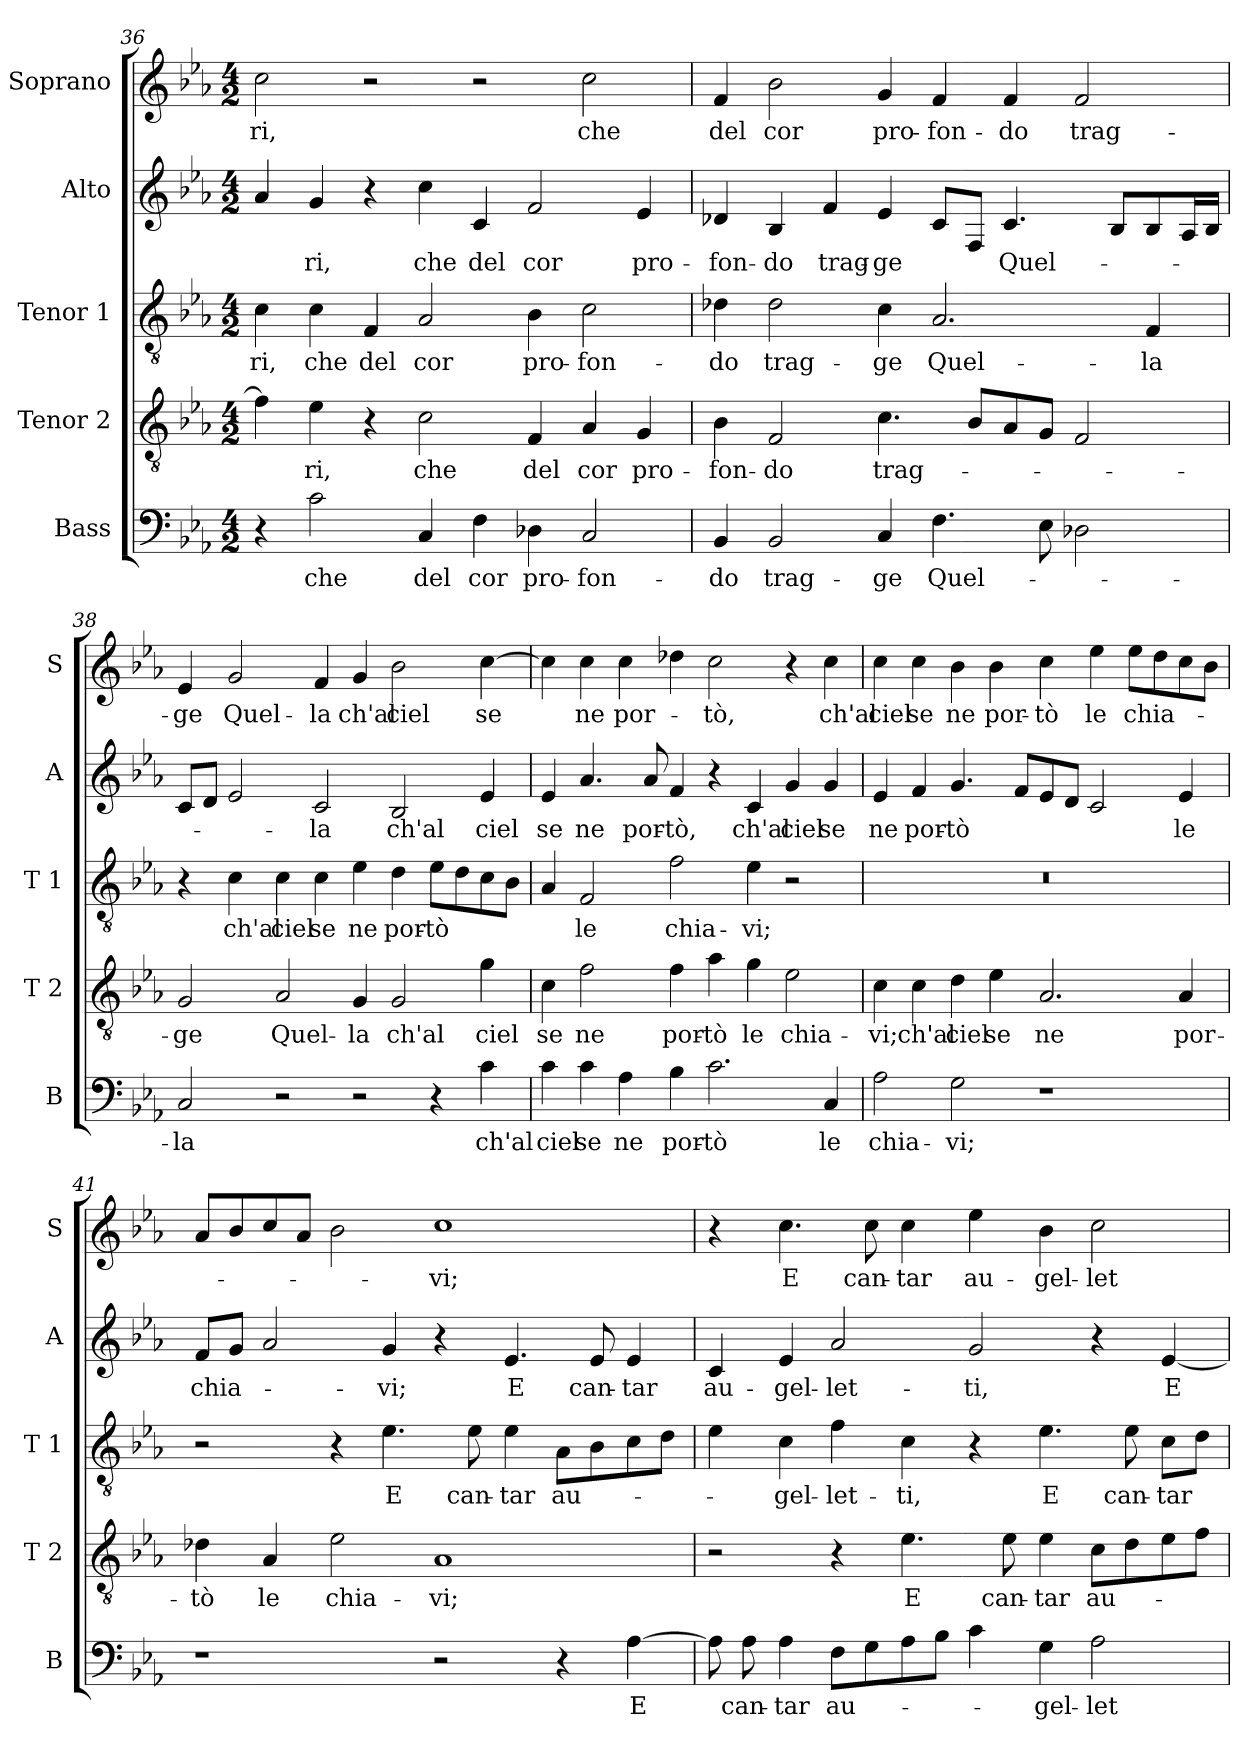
**kern	**text	**kern	**text	**kern	**text	**kern	**text	**kern	**text
*part5	*part5	*part4	*part4	*part3	*part3	*part2	*part2	*part1	*part1
*staff5	*staff5	*staff4	*staff4	*staff3	*staff3	*staff2	*staff2	*staff1	*staff1
*I"Bass	*	*I"Tenor 2	*	*I"Tenor 1	*	*I"Alto	*	*I"Soprano	*
*I'B	*	*I'T 2	*	*I'T 1	*	*I'A	*	*I'S	*
*clefF4	*	*clefGv2	*	*clefGv2	*	*clefG2	*	*clefG2	*
*k[b-e-a-]	*	*k[b-e-a-]	*	*k[b-e-a-]	*	*k[b-e-a-]	*	*k[b-e-a-]	*
*E-:	*	*E-:	*	*E-:	*	*E-:	*	*E-:	*
*M4/2	*	*M4/2	*	*M4/2	*	*M4/2	*	*M4/2	*
=36	=36	=36	=36	=36	=36	=36	=36	=36	=36
!	!	!	!	!	!LO:LY:b	!	!	!	!LO:LY:b
4r	.	4f\]	.	4c\	-ri,	4a-/	.	2cc\	-ri,
!	!LO:LY:b	!	!LO:LY:b	!	!LO:LY:b	!	!LO:LY:b	!	!
2c\	che	4e-\	-ri,	4c\	che	4g/	-ri,	.	.
!	!	!	!	!	!LO:LY:b	!	!	!	!
.	.	4r	.	4F/	del	4r	.	2r	.
!	!LO:LY:b	!	!LO:LY:b	!	!LO:LY:b	!	!LO:LY:b	!	!
4C/	del	2c\	che	2A-/	cor	4cc\	che	.	.
!	!LO:LY:b	!	!	!	!	!	!LO:LY:b	!	!
4F\	cor	.	.	.	.	4c/	del	2r	.
!	!LO:LY:b	!	!LO:LY:b	!	!LO:LY:b	!	!LO:LY:b	!	!
4D-X\	pro-	4F/	del	4B-\	pro-	2f/	cor	.	.
!	!LO:LY:b	!	!LO:LY:b	!	!LO:LY:b	!	!	!	!LO:LY:b
2C/	-fon-	4A-/	cor	2c\	-fon-	.	.	2cc\	che
!	!	!	!LO:LY:b	!	!	!	!LO:LY:b	!	!
.	.	4G/	pro-	.	.	4e-/	pro-	.	.
!!LO:LB:g=z
=37	=37	=37	=37	=37	=37	=37	=37	=37	=37
!	!LO:LY:b	!	!LO:LY:b	!	!LO:LY:b	!	!LO:LY:b	!	!LO:LY:b
4BB-/	-do	4B-\	-fon-	4d-X\	-do	4d-X/	-fon-	4f/	del
!	!LO:LY:b	!	!LO:LY:b	!	!LO:LY:b	!	!LO:LY:b	!	!LO:LY:b
2BB-/	trag-	2F/	-do	2d-\	trag-	4B-/	-do	2b-\	cor
!	!	!	!	!	!	!	!LO:LY:b	!	!
.	.	.	.	.	.	4f/	trag-	.	.
!	!LO:LY:b	!	!LO:LY:b	!	!LO:LY:b	!	!LO:LY:b	!	!LO:LY:b
4C/	-ge	4.c\	trag-	4c\	-ge	4e-/	-ge	4g/	pro-
!	!LO:LY:b	!	!	!	!LO:LY:b	!	!	!	!LO:LY:b
4.F\	Quel-	.	.	2.A-/	Quel-	8c/L	.	4f/	-fon-
.	.	8B-/L	.	.	.	8F/J	.	.	.
!	!	!	!	!	!	!	!LO:LY:b	!	!LO:LY:b
.	.	8A-/	.	.	.	4.c/	Quel-	4f/	-do
8E-\	.	8G/J	.	.	.	.	.	.	.
!	!	!	!	!	!	!	!	!	!LO:LY:b
2D-X\	.	2F/	.	.	.	.	.	2f/	trag-
.	.	.	.	.	.	8B-/L	.	.	.
!	!	!	!	!	!LO:LY:b	!	!	!	!
.	.	.	.	4F/	-la	8B-/	.	.	.
.	.	.	.	.	.	16A-/L	.	.	.
.	.	.	.	.	.	16B-/JJ	.	.	.
=38	=38	=38	=38	=38	=38	=38	=38	=38	=38
!	!LO:LY:b	!	!LO:LY:b	!	!	!	!	!	!LO:LY:b
2C/	-la	2G/	-ge	4r	.	8c/L	.	4e-/	-ge
.	.	.	.	.	.	8d/J	.	.	.
!	!	!	!	!	!LO:LY:b	!	!	!	!LO:LY:b
.	.	.	.	4c\	ch'al	2e-/	.	2g/	Quel-
!	!	!	!LO:LY:b	!	!LO:LY:b	!	!	!	!
2r	.	2A-/	Quel-	4c\	ciel	.	.	.	.
!	!	!	!	!	!LO:LY:b	!	!LO:LY:b	!	!LO:LY:b
.	.	.	.	4c\	se	2c/	-la	4f/	-la
!	!	!	!LO:LY:b	!	!LO:LY:b	!	!	!	!LO:LY:b
2r	.	4G/	-la	4e-\	ne	.	.	4g/	ch'al
!	!	!	!LO:LY:b	!	!LO:LY:b	!	!LO:LY:b	!	!LO:LY:b
.	.	2G/	ch'al	4d\	por-	2B-/	ch'al	2b-\	ciel
!	!	!	!	!	!LO:LY:b	!	!	!	!
4r	.	.	.	8e-\L	-tò	.	.	.	.
.	.	.	.	8d\	.	.	.	.	.
!	!LO:LY:b	!	!LO:LY:b	!	!	!	!LO:LY:b	!	!LO:LY:b
4c\	ch'al	4g\	ciel	8c\	.	4e-/	ciel	[4cc\	se
.	.	.	.	8B-\J	.	.	.	.	.
=39	=39	=39	=39	=39	=39	=39	=39	=39	=39
!	!LO:LY:b	!	!LO:LY:b	!	!	!	!LO:LY:b	!	!
4c\	ciel	4c\	se	4A-/	.	4e-/	se	4cc\]	.
!	!LO:LY:b	!	!LO:LY:b	!	!LO:LY:b	!	!LO:LY:b	!	!LO:LY:b
4c\	se	2f\	ne	2F/	le	4.a-/	ne	4cc\	ne
!	!LO:LY:b	!	!	!	!	!	!	!	!LO:LY:b
4A-\	ne	.	.	.	.	.	.	4cc\	por-
!	!	!	!	!	!	!	!LO:LY:b	!	!
.	.	.	.	.	.	8a-/	por-	.	.
!	!LO:LY:b	!	!LO:LY:b	!	!LO:LY:b	!	!LO:LY:b	!	!
4B-\	por-	4f\	por-	2f\	chia-	4f/	-tò,	4dd-X\	.
!	!LO:LY:b	!	!LO:LY:b	!	!	!	!	!	!LO:LY:b
2.c\	-tò	4a-\	-tò	.	.	4r	.	2cc\	-tò,
!	!	!	!LO:LY:b	!	!LO:LY:b	!	!LO:LY:b	!	!
.	.	4g\	le	4e-\	-vi;	4c/	ch'al	.	.
!	!	!	!LO:LY:b	!	!	!	!LO:LY:b	!	!
.	.	2e-\	chia-	2r	.	4g/	ciel	4r	.
!	!LO:LY:b	!	!	!	!	!	!LO:LY:b	!	!LO:LY:b
4C/	le	.	.	.	.	4g/	se	4cc\	ch'al
!!LO:LB:g=z
=40	=40	=40	=40	=40	=40	=40	=40	=40	=40
!	!LO:LY:b	!	!LO:LY:b	!	!	!	!LO:LY:b	!	!LO:LY:b
2A-\	chia-	4c\	-vi;	0r	.	4e-/	ne	4cc\	ciel
!	!	!	!LO:LY:b	!	!	!	!LO:LY:b	!	!LO:LY:b
.	.	4c\	ch'al	.	.	4f/	por-	4cc\	se
!	!LO:LY:b	!	!LO:LY:b	!	!	!	!LO:LY:b	!	!LO:LY:b
2G\	-vi;	4d\	ciel	.	.	4.g/	-tò	4b-\	ne
!	!	!	!LO:LY:b	!	!	!	!	!	!LO:LY:b
.	.	4e-\	se	.	.	.	.	4b-\	por-
.	.	.	.	.	.	8f/L	.	.	.
!	!	!	!LO:LY:b	!	!	!	!	!	!LO:LY:b
1r	.	2.A-/	ne	.	.	8e-/	.	4cc\	-tò
.	.	.	.	.	.	8d/J	.	.	.
!	!	!	!	!	!	!	!	!	!LO:LY:b
.	.	.	.	.	.	2c/	.	4ee-\	le
!	!	!	!	!	!	!	!	!	!LO:LY:b
.	.	.	.	.	.	.	.	8ee-\L	chia-
.	.	.	.	.	.	.	.	8dd\	.
!	!	!	!LO:LY:b	!	!	!	!LO:LY:b	!	!
.	.	4A-/	por-	.	.	4e-/	le	8cc\	.
.	.	.	.	.	.	.	.	8b-\J	.
=41	=41	=41	=41	=41	=41	=41	=41	=41	=41
!	!	!	!LO:LY:b	!	!	!	!LO:LY:b	!	!
1r	.	4d-X\	-tò	2r	.	8f/L	chia-	8a-/L	.
.	.	.	.	.	.	8g/J	.	8b-/	.
!	!	!	!LO:LY:b	!	!	!	!	!	!
.	.	4A-/	le	.	.	2a-/	.	8cc/	.
.	.	.	.	.	.	.	.	8a-/J	.
!	!	!	!LO:LY:b	!	!	!	!	!	!
.	.	2e-\	chia-	4r	.	.	.	2b-\	.
!	!	!	!	!	!LO:LY:b	!	!LO:LY:b	!	!
.	.	.	.	4.e-\	E	4g/	-vi;	.	.
!	!	!	!LO:LY:b	!	!	!	!	!	!LO:LY:b
2r	.	1A-	-vi;	.	.	4r	.	1cc	-vi;
!	!	!	!	!	!LO:LY:b	!	!	!	!
.	.	.	.	8e-\	can-	.	.	.	.
!	!	!	!	!	!LO:LY:b	!	!LO:LY:b	!	!
.	.	.	.	4e-\	-tar	4.e-/	E	.	.
!	!	!	!	!	!LO:LY:b	!	!	!	!
4r	.	.	.	8A-\L	au-	.	.	.	.
!	!	!	!	!	!	!	!LO:LY:b	!	!
.	.	.	.	8B-\	.	8e-/	can-	.	.
!	!LO:LY:b	!	!	!	!	!	!LO:LY:b	!	!
[4A-\	E	.	.	8c\	.	4e-/	-tar	.	.
.	.	.	.	8d\J	.	.	.	.	.
=42	=42	=42	=42	=42	=42	=42	=42	=42	=42
!	!	!	!	!	!	!	!LO:LY:b	!	!
8A-\]	.	2r	.	4e-\	.	4c/	au-	4r	.
!	!LO:LY:b	!	!	!	!	!	!	!	!
8A-\	can-	.	.	.	.	.	.	.	.
!	!LO:LY:b	!	!	!	!LO:LY:b	!	!LO:LY:b	!	!LO:LY:b
4A-\	-tar	.	.	4c\	-gel-	4e-/	-gel-	4.cc\	E
!	!LO:LY:b	!	!	!	!LO:LY:b	!	!LO:LY:b	!	!
8F\L	au-	4r	.	4f\	-let-	2a-/	-let-	.	.
!	!	!	!	!	!	!	!	!	!LO:LY:b
8G\	.	.	.	.	.	.	.	8cc\	can-
!	!	!	!LO:LY:b	!	!LO:LY:b	!	!	!	!LO:LY:b
8A-\	.	4.e-\	E	4c\	-ti,	.	.	4cc\	-tar
8B-\J	.	.	.	.	.	.	.	.	.
!	!	!	!	!	!	!	!LO:LY:b	!	!LO:LY:b
4c\	.	.	.	4r	.	2g/	-ti,	4ee-\	au-
!	!	!	!LO:LY:b	!	!	!	!	!	!
.	.	8e-\	can-	.	.	.	.	.	.
!	!LO:LY:b	!	!LO:LY:b	!	!LO:LY:b	!	!	!	!LO:LY:b
4G\	-gel-	4e-\	-tar	4.e-\	E	.	.	4b-\	-gel-
!	!LO:LY:b	!	!LO:LY:b	!	!	!	!	!	!LO:LY:b
2A-\	-let-	8c\L	au-	.	.	4r	.	2cc\	-let-
!	!	!	!	!	!LO:LY:b	!	!	!	!
.	.	8d\	.	8e-\	can-	.	.	.	.
!	!	!	!	!	!LO:LY:b	!	!LO:LY:b	!	!
.	.	8e-\	.	8c\L	-tar	[4e-/	E	.	.
.	.	8f\J	.	8d\J	.	.	.	.	.
=	=	=	=	=	=	=	=	=	=
*-	*-	*-	*-	*-	*-	*-	*-	*-	*-
